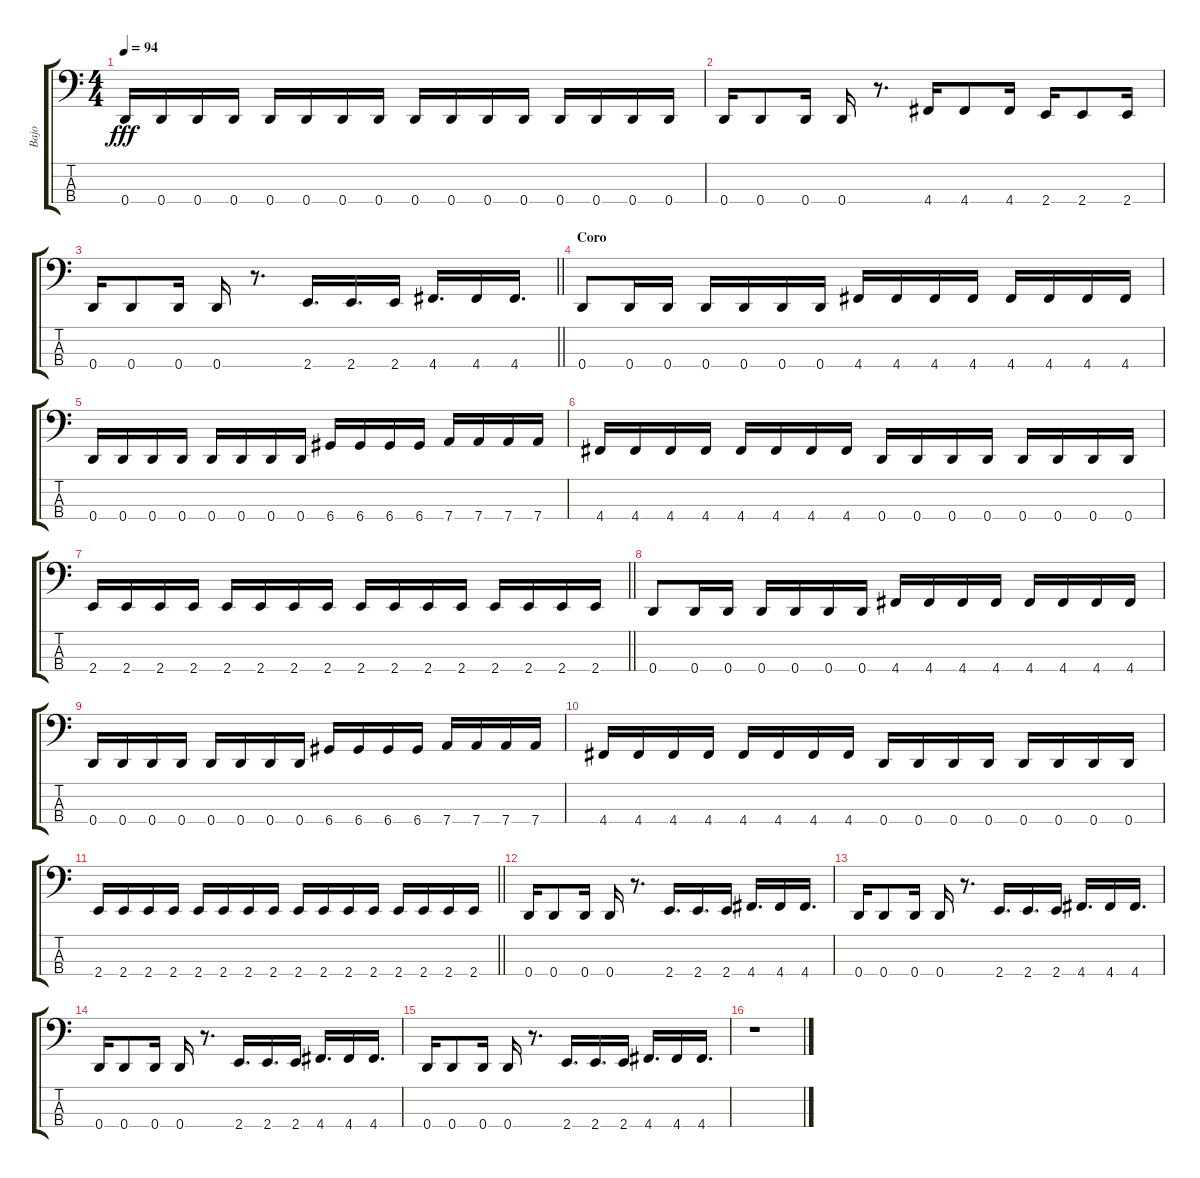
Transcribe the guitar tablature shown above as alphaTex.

\track ("Bajo" "Bajo") {instrument electricbasspick}
\staff {score tabs}
\tuning (G2 D2 A1 D1) {hide}
\ts (4 4)
\tempo 94
\clef f4
\ks c
0.4.16{dy fff} 0.4.16 0.4.16 0.4.16 0.4.16 0.4.16 0.4.16 0.4.16 0.4.16 0.4.16 0.4.16 0.4.16 0.4.16 0.4.16 0.4.16 0.4.16 |
0.4.16 0.4.8 0.4.16 0.4.16 r.8{d} 4.4.16 4.4.8 4.4.16 2.4.16 2.4.8 2.4.16 |
\barLineRight lightlight
0.4.16 0.4.8 0.4.16 0.4.16 r.8{d} 2.4.16{d} 2.4.16{d} 2.4.16 4.4.16{d} 4.4.16 4.4.16{d} |
\section ("" "Coro")
0.4.8 0.4.16 0.4.16 0.4.16 0.4.16 0.4.16 0.4.16 4.4.16 4.4.16 4.4.16 4.4.16 4.4.16 4.4.16 4.4.16 4.4.16 |
0.4.16 0.4.16 0.4.16 0.4.16 0.4.16 0.4.16 0.4.16 0.4.16 6.4.16 6.4.16 6.4.16 6.4.16 7.4.16 7.4.16 7.4.16 7.4.16 |
4.4.16 4.4.16 4.4.16 4.4.16 4.4.16 4.4.16 4.4.16 4.4.16 0.4.16 0.4.16 0.4.16 0.4.16 0.4.16 0.4.16 0.4.16 0.4.16 |
\barLineRight lightlight
2.4.16 2.4.16 2.4.16 2.4.16 2.4.16 2.4.16 2.4.16 2.4.16 2.4.16 2.4.16 2.4.16 2.4.16 2.4.16 2.4.16 2.4.16 2.4.16 |
0.4.8 0.4.16 0.4.16 0.4.16 0.4.16 0.4.16 0.4.16 4.4.16 4.4.16 4.4.16 4.4.16 4.4.16 4.4.16 4.4.16 4.4.16 |
0.4.16 0.4.16 0.4.16 0.4.16 0.4.16 0.4.16 0.4.16 0.4.16 6.4.16 6.4.16 6.4.16 6.4.16 7.4.16 7.4.16 7.4.16 7.4.16 |
4.4.16 4.4.16 4.4.16 4.4.16 4.4.16 4.4.16 4.4.16 4.4.16 0.4.16 0.4.16 0.4.16 0.4.16 0.4.16 0.4.16 0.4.16 0.4.16 |
\barLineRight lightlight
2.4.16 2.4.16 2.4.16 2.4.16 2.4.16 2.4.16 2.4.16 2.4.16 2.4.16 2.4.16 2.4.16 2.4.16 2.4.16 2.4.16 2.4.16 2.4.16 |
0.4.16 0.4.8 0.4.16 0.4.16 r.8{d} 2.4.16{d} 2.4.16{d} 2.4.16 4.4.16{d} 4.4.16 4.4.16{d} |
0.4.16 0.4.8 0.4.16 0.4.16 r.8{d} 2.4.16{d} 2.4.16{d} 2.4.16 4.4.16{d} 4.4.16 4.4.16{d} |
0.4.16 0.4.8 0.4.16 0.4.16 r.8{d} 2.4.16{d} 2.4.16{d} 2.4.16 4.4.16{d} 4.4.16 4.4.16{d} |
0.4.16 0.4.8 0.4.16 0.4.16 r.8{d} 2.4.16{d} 2.4.16{d} 2.4.16 4.4.16{d} 4.4.16 4.4.16{d} |
r.1
